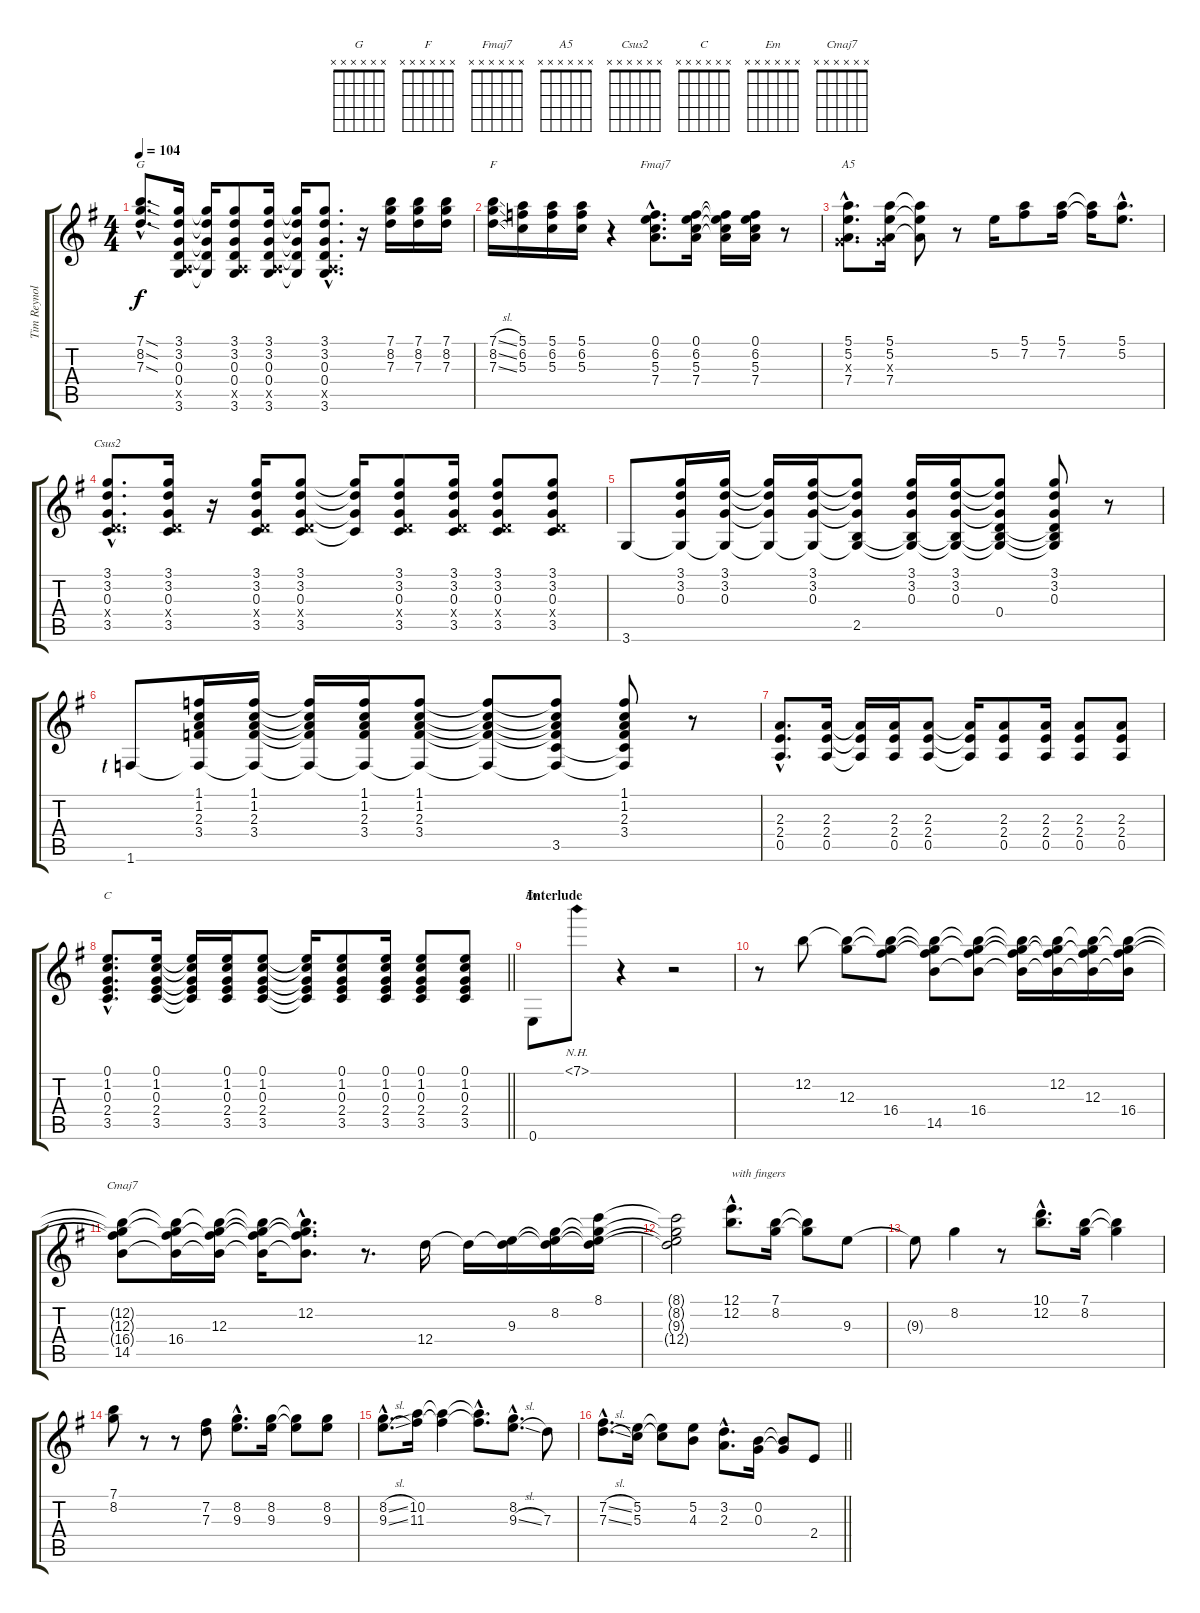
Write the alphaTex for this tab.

\track ("Tim Reynolds" "Tim Reynol") {instrument acousticguitarsteel}
\staff {score tabs}
\tuning (E4 B3 G3 D3 A2 E2) {hide}
\chord ("G" x x x x x x)
\chord ("F" x x x x x x)
\chord ("Fmaj7" x x x x x x)
\chord ("A5" x x x x x x)
\chord ("Csus2" x x x x x x)
\chord ("C" x x x x x x)
\chord ("Em" x x x x x x)
\chord ("Cmaj7" x x x x x x)
\ts (4 4)
\tempo 104
\clef g2
\ks eminor
(7.1{sod hac} 8.2{sod hac} 7.3{sod hac}).8{d ch "G" dy f} (3.1 3.2 0.3 0.4 0.5{x} 3.6).16 (3.1{t} 3.2{t} 0.3{t} 0.4{t} 3.6{t}).16 (3.1 3.2 0.3 0.4 0.5{x} 3.6).8 (3.1 3.2 0.3 0.4 0.5{x} 3.6).16 (3.1{t} 3.2{t} 0.3{t} 0.4{t} 3.6{t}).16 (3.1{hac} 3.2{hac} 0.3{hac} 0.4{hac} 0.5{hac x} 3.6{hac}).8{d} r.16 (7.1 8.2 7.3).16 (7.1 8.2 7.3).16 (7.1 8.2 7.3).16 |
(7.1{sl} 8.2{sl} 7.3{sl}).16{ch "F"} (5.1 6.2 5.3).16 (5.1 6.2 5.3).16 (5.1 6.2 5.3).16 r.4 (0.1{hac} 6.2{hac} 5.3{hac} 7.4{hac}).8{d ch "Fmaj7"} (0.1 6.2 5.3 7.4).16 (0.1{t} 6.2{t} 5.3{t} 7.4{t}).16 (0.1 6.2 5.3 7.4).16 r.8 |
(5.1{hac} 5.2{hac} 0.3{hac x} 7.4{hac}).8{d ch "A5"} (5.1 5.2 0.3{x} 7.4).16 (5.1{t} 5.2{t} 7.4{t}).8 r.8 5.2.16 (5.1 7.2).8 (5.1 7.2).16 (5.1{t} 7.2{t}).16 (5.1{hac} 5.2{hac}).8{d} |
(3.1{hac} 3.2{hac} 0.3{hac} 0.4{hac x} 3.5{hac}).8{d ch "Csus2"} (3.1 3.2 0.3 0.4{x} 3.5).16 r.16 (3.1 3.2 0.3 0.4{x} 3.5).16 (3.1 3.2 0.3 0.4{x} 3.5).8 (3.1{t} 3.2{t} 0.3{t} 3.5{t}).16 (3.1 3.2 0.3 0.4{x} 3.5).8 (3.1 3.2 0.3 0.4{x} 3.5).16 (3.1 3.2 0.3 0.4{x} 3.5).8 (3.1 3.2 0.3 0.4{x} 3.5).8 |
3.6.8 (3.1 3.2 0.3 3.6{t}).16 (3.1 3.2 0.3 3.6{t}).16 (3.1{t} 3.2{t} 0.3{t} 3.6{t}).16 (3.1 3.2 0.3 3.6{t}).16 (3.1{t} 3.2{t} 0.3{t} 2.5 3.6{t}).8 (3.1 3.2 0.3 2.5{t} 3.6{t}).16 (3.1 3.2 0.3 2.5{t} 3.6{t}).16 (3.1{t} 3.2{t} 0.3{t} 0.4 2.5{t} 3.6{t}).8 (3.1 3.2 0.3 0.4{t} 2.5{t} 3.6{t}).8 r.8 |
1.6{lf 1}.8 (1.1 1.2 2.3 3.4 1.6{t}).16 (1.1 1.2 2.3 3.4 1.6{t}).16 (1.1{t} 1.2{t} 2.3{t} 3.4{t} 1.6{t}).16 (1.1 1.2 2.3 3.4 1.6{t}).16 (1.1 1.2 2.3 3.4 1.6{t}).8 (1.1{t} 1.2{t} 2.3{t} 3.4{t} 1.6{t}).8 (1.1{t} 1.2{t} 2.3{t} 3.4{t} 3.5 1.6{t}).8 (1.1 1.2 2.3 3.4 3.5{t} 1.6{t}).8 r.8 |
(2.3{hac} 2.4{hac} 0.5{hac}).8{d} (2.3 2.4 0.5).16 (2.3{t} 2.4{t} 0.5{t}).16 (2.3 2.4 0.5).16 (2.3 2.4 0.5).8 (2.3{t} 2.4{t} 0.5{t}).16 (2.3 2.4 0.5).8 (2.3 2.4 0.5).16 (2.3 2.4 0.5).8 (2.3 2.4 0.5).8 |
\barLineRight lightlight
(0.1{hac} 1.2{hac} 0.3{hac} 2.4{hac} 3.5{hac}).8{d ch "C"} (0.1 1.2 0.3 2.4 3.5).16 (0.1{t} 1.2{t} 0.3{t} 2.4{t} 3.5{t}).16 (0.1 1.2 0.3 2.4 3.5).16 (0.1 1.2 0.3 2.4 3.5).8 (0.1{t} 1.2{t} 0.3{t} 2.4{t} 3.5{t}).16 (0.1 1.2 0.3 2.4 3.5).8 (0.1 1.2 0.3 2.4 3.5).16 (0.1 1.2 0.3 2.4 3.5).8 (0.1 1.2 0.3 2.4 3.5).8 |
\section ("" "Interlude")
0.6.8{ch "Em"} 7.1{nh}.8 r.4 r.2 |
r.8 12.2.8 (12.2{t} 12.3).8 (12.2{t} 12.3{t} 16.4).8 (12.2{t} 12.3{t} 16.4{t} 14.5).8 (12.2{t} 12.3{t} 16.4 14.5{t}).8 (12.2{t} 12.3{t} 16.4{t} 14.5{t}).16 (12.2 12.3{t} 16.4{t} 14.5{t}).16 (12.2{t} 12.3 16.4{t} 14.5{t}).16 (12.2{t} 12.3{t} 16.4 14.5{t}).16 |
(12.2{t} 12.3{t} 16.4{t} 14.5).8{ch "Cmaj7"} (12.2{t} 12.3{t} 16.4 14.5{t}).16 (12.2{t} 12.3 16.4{t} 14.5{t}).16 (12.2{t} 12.3{t} 16.4{t} 14.5{t}).16 (12.2{hac} 12.3{hac t} 16.4{hac t} 14.5{hac t}).8{d} r.8{d} 12.4.16 12.4{t}.16 (9.3 12.4{t}).16 (8.2 9.3{t} 12.4{t}).16 (8.1 8.2{t} 9.3{t} 12.4{t}).16 |
(8.1{t} 8.2{t} 9.3{t} 12.4{t}).2 (12.1{hac} 12.2{hac}).8{d txt "with fingers"} (7.1 8.2).16 (7.1{t} 8.2{t}).8 9.3.8 |
9.3{t}.8 8.2.4 r.8 (10.1{hac} 12.2{hac}).8{d} (7.1 8.2).16 (7.1{t} 8.2{t}).4 |
(7.1 8.2).8 r.8 r.8 (7.2 7.3).8 (8.2{hac} 9.3{hac}).8{d} (8.2 9.3).16 (8.2{t} 9.3{t}).8 (8.2 9.3).8 |
(8.2{sl hac} 9.3{sl hac}).8{d} (10.2 11.3).16 (10.2{t} 11.3{t}).4 (10.2{hac t} 11.3{hac t}).8{d} (8.2{hac} 9.3{sl hac}).8{d} 7.3.8 |
\barLineRight lightlight
(7.2{sl hac} 7.3{sl hac}).8{d} (5.2 5.3).16 (5.2{t} 5.3{t}).8 (5.2 4.3).8 (3.2{hac} 2.3{hac}).8{d} (0.2 0.3).16 (0.2{t} 0.3{t}).8 2.4.8
